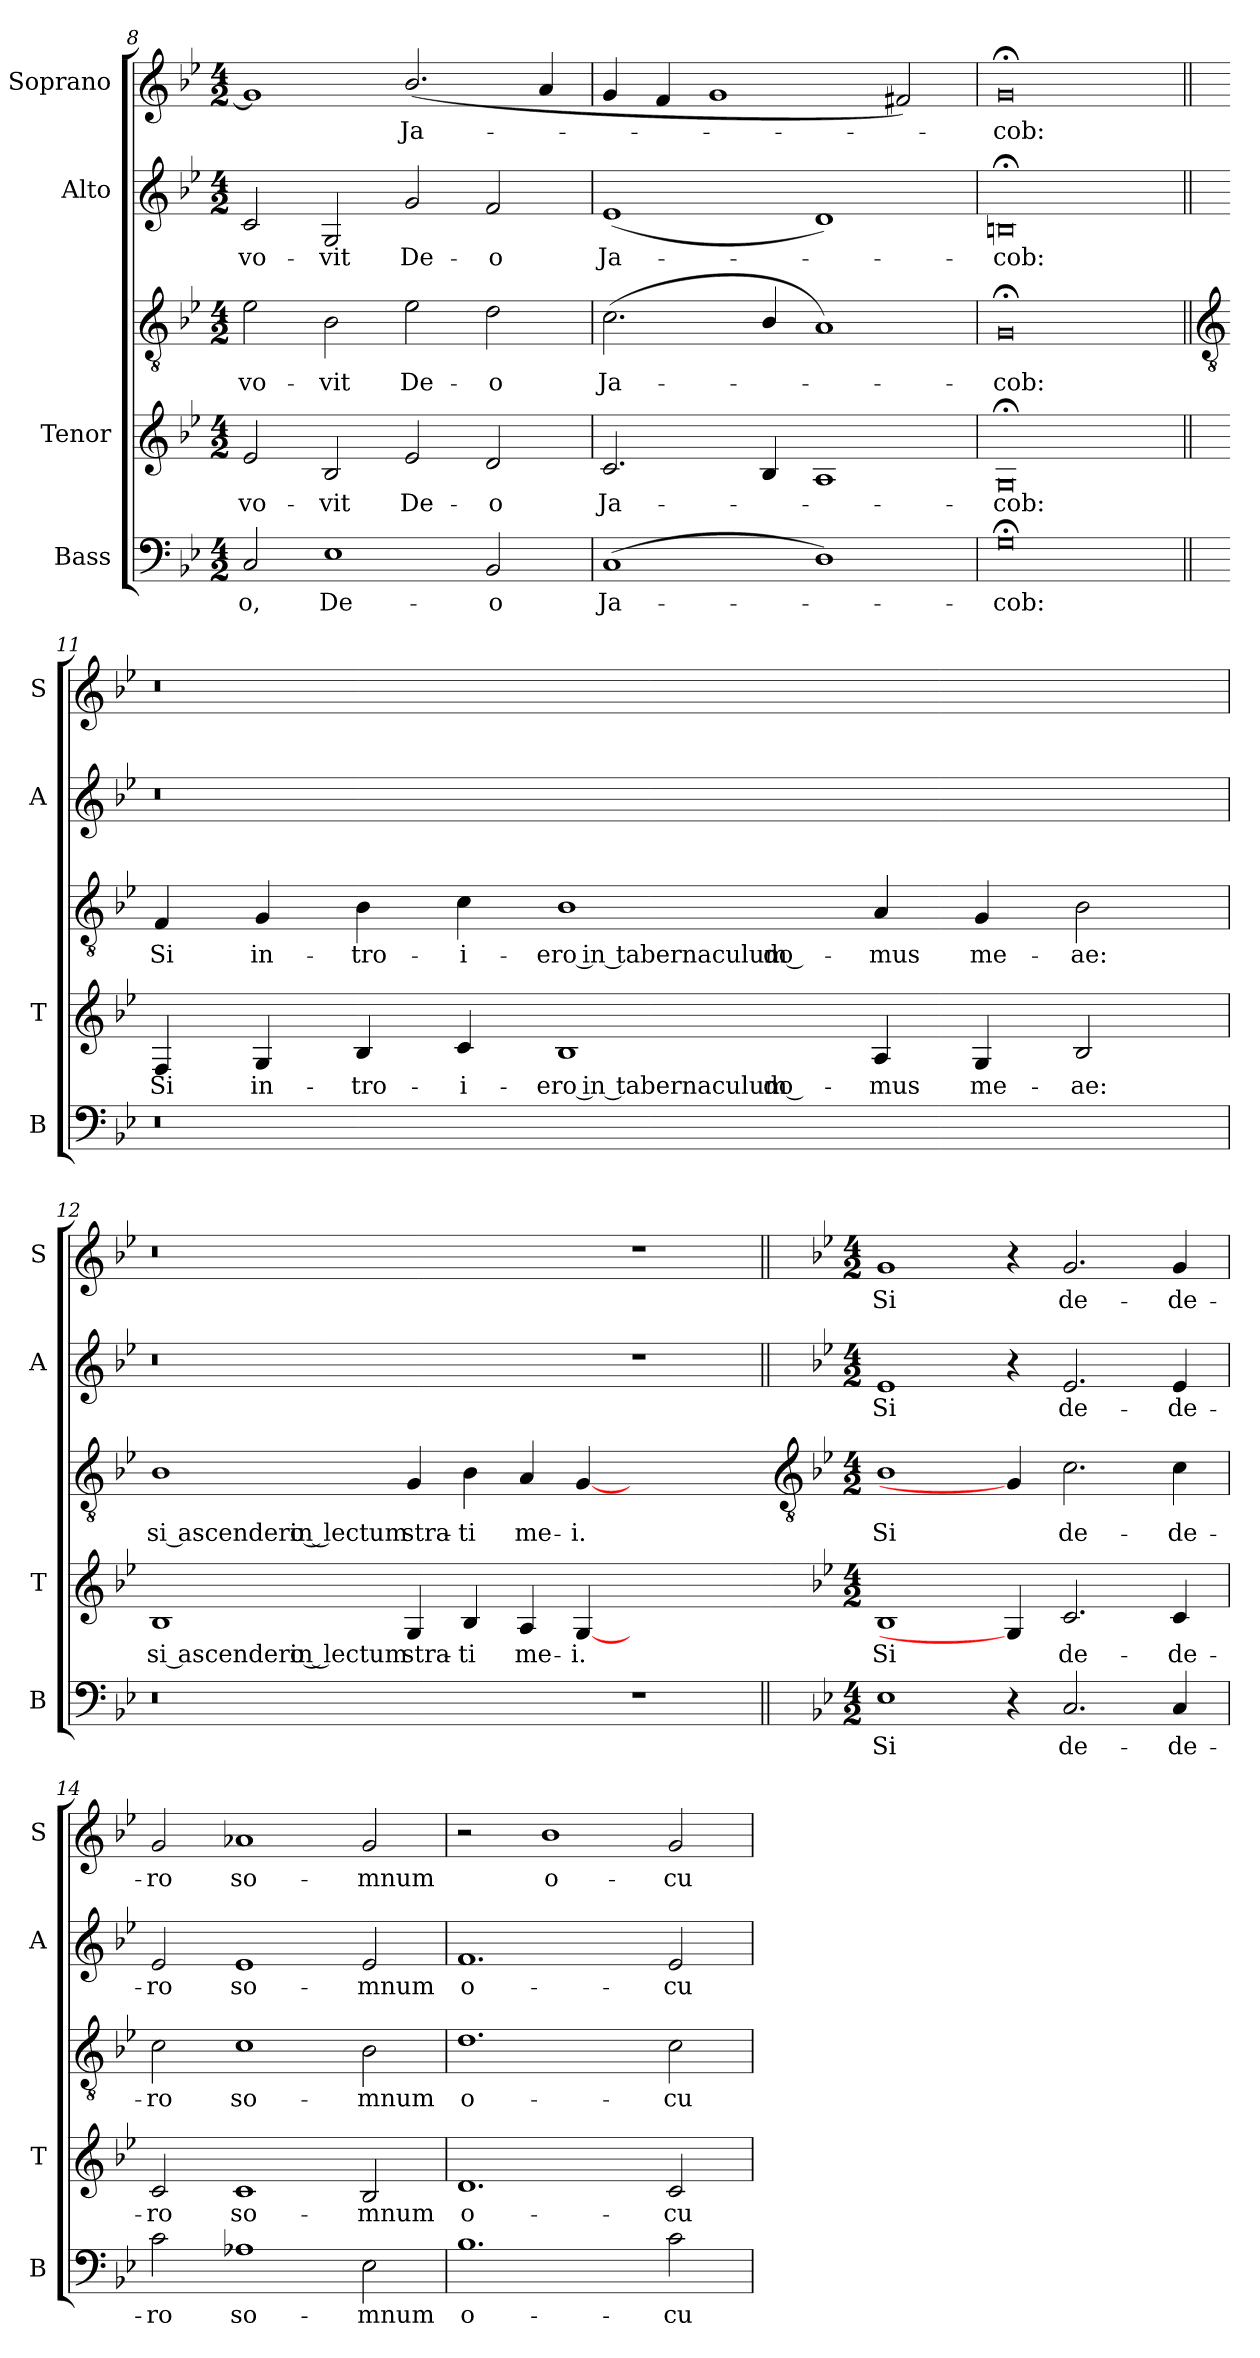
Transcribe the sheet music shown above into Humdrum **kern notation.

**kern	**text	**kern	**text	**kern	**text	**kern	**text	**kern	**text
*part4	*part4	*part3	*part3	*part3	*part3	*part2	*part2	*part1	*part1
*staff5	*staff5	*staff4	*staff4	*staff3	*staff3	*staff2	*staff2	*staff1	*staff1
*I"Bass	*	*I"Tenor	*	*	*	*I"Alto	*	*I"Soprano	*
*I'B	*	*I'T	*	*	*	*I'A	*	*I'S	*
*clefF4	*	*	*	*clefGv2	*	*clefG2	*	*clefG2	*
*k[b-e-]	*	*k[b-e-]	*	*k[b-e-]	*	*k[b-e-]	*	*k[b-e-]	*
*B-:	*	*B-:	*	*B-:	*	*B-:	*	*B-:	*
*M4/2	*	*M4/2	*	*M4/2	*	*M4/2	*	*M4/2	*
=8	=8	=8	=8	=8	=8	=8	=8	=8	=8
!	!LO:LY:b	!	!LO:LY:b	!	!LO:LY:b	!	!LO:LY:b	!	!
2C	o,	2e-	vo-	2e-	vo-	2c	vo-	1g]	.
!	!LO:LY:b	!	!LO:LY:b	!	!LO:LY:b	!	!LO:LY:b	!	!
1E-	De-	2B-	-vit	2B-	-vit	2G	-vit	.	.
!	!	!	!LO:LY:b	!	!LO:LY:b	!	!LO:LY:b	!	!LO:LY:b
.	.	2e-	De-	2e-	De-	2g	De-	(<2.b-/	Ja-
!	!LO:LY:b	!	!LO:LY:b	!	!LO:LY:b	!	!LO:LY:b	!	!
2BB-	-o	2d	-o	2d	-o	2f	-o	.	.
.	.	.	.	.	.	.	.	4a/	.
=9	=9	=9	=9	=9	=9	=9	=9	=9	=9
!	!LO:LY:b	!	!LO:LY:b	!	!LO:LY:b	!	!LO:LY:b	!	!
(<1C	Ja-	2.c	Ja-	(<2.c	Ja-	(<1e-	Ja-	4g	.
.	.	.	.	.	.	.	.	4f	.
.	.	.	.	.	.	.	.	1g	.
.	.	4B-/	.	4B-/	.	.	.	.	.
1D)	.	1A	.	1A)	.	1d)	.	.	.
.	.	.	.	.	.	.	.	2f#X)	.
=10	=10	=10	=10	=10	=10	=10	=10	=10	=10
!	!LO:LY:b	!	!LO:LY:b	!	!LO:LY:b	!	!LO:LY:b	!	!LO:LY:b
0G;<	cob:	0G;<	cob:	0G;<	cob:	0Bn;<	cob:	0g;<	cob:
!!LO:LB:g=z
=11||	=11||	=11||	=11||	=11||	=11||	=11||	=11||	=11||	=11||
*	*	*	*	*clefGv2	*	*	*	*	*
!	!	!	!LO:LY:b	!	!LO:LY:b	!	!	!	!
0r	.	4F	Si	4F	Si	0r	.	0r	.
!	!	!	!LO:LY:b	!	!LO:LY:b	!	!	!	!
.	.	4G	in-	4G	in-	.	.	.	.
!	!	!	!LO:LY:b	!	!LO:LY:b	!	!	!	!
.	.	4B-	-tro-	4B-	-tro-	.	.	.	.
!	!	!	!LO:LY:b	!	!LO:LY:b	!	!	!	!
.	.	4c	-i-	4c	-i-	.	.	.	.
!	!	!	!LO:LY:b	!	!LO:LY:b	!	!	!	!
.	.	1B-	-ero in tabernaculum do-	1B-	-ero in tabernaculum do-	.	.	.	.
!	!	!	!LO:LY:b	!	!LO:LY:b	!	!	!	!
1ryy	.	4A	-mus	4A	-mus	1ryy	.	1ryy	.
!	!	!	!LO:LY:b	!	!LO:LY:b	!	!	!	!
.	.	4G	me-	4G	me-	.	.	.	.
!	!	!	!LO:LY:b	!	!LO:LY:b	!	!	!	!
.	.	2B-	-ae:	2B-	-ae:	.	.	.	.
=12	=12	=12	=12	=12	=12	=12	=12	=12	=12
!	!	!	!LO:LY:b	!	!LO:LY:b	!	!	!	!
0r	.	1B-	si ascendero in lectum	1B-	si ascendero in lectum	0r	.	0r	.
!	!	!	!LO:LY:b	!	!LO:LY:b	!	!	!	!
.	.	4G	stra-	4G	stra-	.	.	.	.
!	!	!	!LO:LY:b	!	!LO:LY:b	!	!	!	!
.	.	4B-	-ti	4B-	-ti	.	.	.	.
!	!	!	!LO:LY:b	!	!LO:LY:b	!	!	!	!
.	.	4A	me-	4A	me-	.	.	.	.
!	!	!	!LO:LY:b	!	!LO:LY:b	!	!	!	!
.	.	[4G	-i.	[4G	-i.	.	.	.	.
1r	.	1ryy	.	1ryy	.	1r	.	1r	.
!!LO:LB:g=z
=13||	=13||	=13-	=13||	=13-	=13||	=13||	=13||	=13||	=13||
*	*	*	*	*clefGv2	*	*	*	*	*
*k[b-e-]	*	*	*	*	*	*k[b-e-]	*	*k[b-e-]	*
*B-:	*	*	*	*	*	*B-:	*	*B-:	*
*M4/2	*	*M4/2	*	*M4/2	*	*M4/2	*	*M4/2	*
!	!LO:LY:b	!	!LO:LY:b	!	!LO:LY:b	!	!LO:LY:b	!	!LO:LY:b
1E-	Si	1B-	Si	1B-	Si	1e-	Si	1g	Si
4r	.	4G]	.	4G]	.	4r	.	4r	.
!	!LO:LY:b	!	!LO:LY:b	!	!LO:LY:b	!	!LO:LY:b	!	!LO:LY:b
2.C	de-	2.c	de-	2.c	de-	2.e-	de-	2.g	de-
!	!LO:LY:b	!	!LO:LY:b	!	!LO:LY:b	!	!LO:LY:b	!	!LO:LY:b
4C	-de-	4c	-de-	4c	-de-	4e-	-de-	4g	-de-
=14	=14	=14	=14	=14	=14	=14	=14	=14	=14
!	!LO:LY:b	!	!LO:LY:b	!	!LO:LY:b	!	!LO:LY:b	!	!LO:LY:b
2c	-ro	2c	-ro	2c	-ro	2e-	-ro	2g	-ro
!	!LO:LY:b	!	!LO:LY:b	!	!LO:LY:b	!	!LO:LY:b	!	!LO:LY:b
1A-X	so-	1c	so-	1c	so-	1e-	so-	1a-X	so-
!	!LO:LY:b	!	!LO:LY:b	!	!LO:LY:b	!	!LO:LY:b	!	!LO:LY:b
2E-	-mnum	2B-	-mnum	2B-	-mnum	2e-	-mnum	2g	-mnum
=15	=15	=15	=15	=15	=15	=15	=15	=15	=15
!	!LO:LY:b	!	!LO:LY:b	!	!LO:LY:b	!	!LO:LY:b	!	!
1.B-	o-	1.d	o-	1.d	o-	1.f	o-	2r	.
!	!	!	!	!	!	!	!	!	!LO:LY:b
.	.	.	.	.	.	.	.	1b-	o-
!	!LO:LY:b	!	!LO:LY:b	!	!LO:LY:b	!	!LO:LY:b	!	!LO:LY:b
2c	-cu-	2c	-cu-	2c	-cu-	2e-	-cu-	2g	-cu-
=	=	=	=	=	=	=	=	=	=
*-	*-	*-	*-	*-	*-	*-	*-	*-	*-
